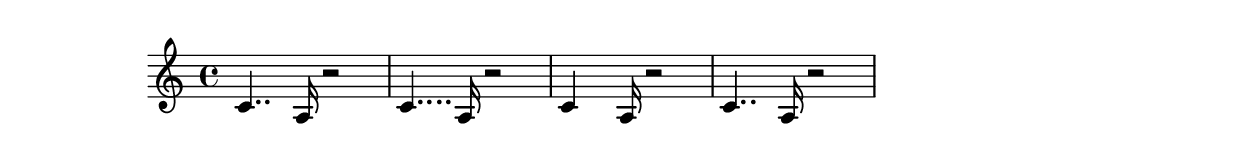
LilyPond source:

% Do not edit this file; it is automatically
% generated from Documentation/snippets/new
% This file is in the public domain.
%% Note: this file works from version 2.13.36
\version "2.13.36"
\header {
%% Translation of GIT committish: a874fda3641c9e02f61be5c41b215b8304b8ed00

  texidoces = "
Este código muestra cómo cambiar la cantidad de puntillos de una nota.

"

  doctitlees = "Modificar el número de puntillos de una nota"


%% Translation of GIT committish: 190a067275167c6dc9dd0afef683d14d392b7033

  texidocfr = "Voici comment modifier le nombre de points d'augmentation
affectés à une note en particulier.

"
  doctitlefr = "Spécification du nombre de points d'augmentation d'une note"


  lsrtags = "rhythms,expressive-marks"
  texidoc = "This code demonstrates how to change the number of
augmentation dots on a single note."
  doctitle = "Changing the number of augmentation dots per note"
} % begin verbatim


\relative c' {
  c4.. a16 r2 |
  \override Dots #'dot-count = #4
  c4.. a16 r2 |
  \override Dots #'dot-count = #0
  c4.. a16 r2 |
  \revert Dots #'dot-count
  c4.. a16 r2 |
}
